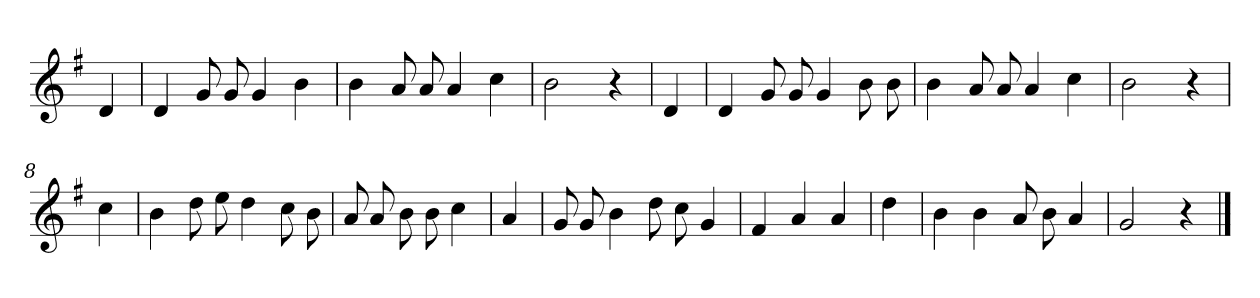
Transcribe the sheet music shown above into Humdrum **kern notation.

**kern
*part1
*staff1
*clefG2
*k[f#]
*G:
=
4d
=1
4d
8g
8g
4g
4b
=2
4b
8a
8a
4a
4cc
=3
2b
4r
=4
4d
=5
4d
8g
8g
4g
8b
8b
=6
4b
8a
8a
4a
4cc
=7
2b
4r
=8
4cc
=9
4b
8dd
8ee
4dd
8cc
8b
=10
8a
8a
8b
8b
4cc
=11
4a
=12
8g
8g
4b
8dd
8cc
4g
=13
4f#
4a
4a
=14
4dd
=15
4b
4b
8a
8b
4a
=16
2g
4r
==
*-
